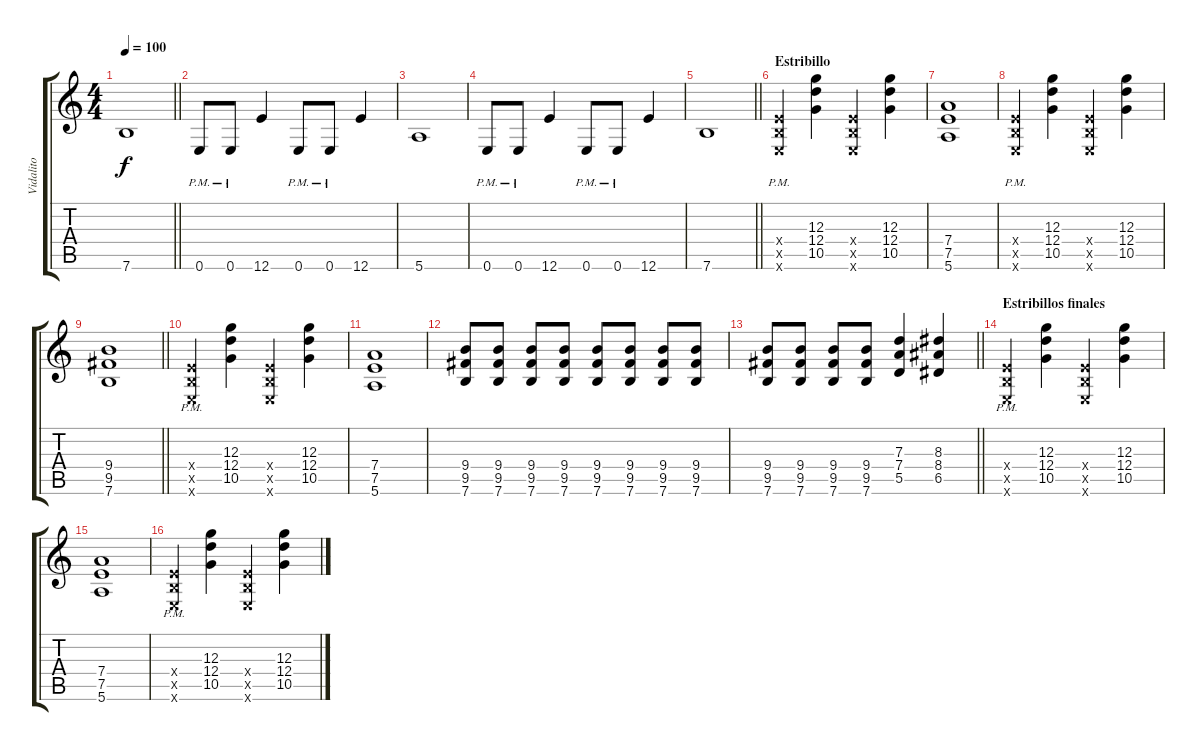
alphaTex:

\track ("Vidalito" "Vidalito") {instrument distortionguitar}
\staff {score tabs}
\tuning (E4 B3 G3 D3 A2 E2) {hide}
\ts (4 4)
\tempo 100
\clef g2
\barLineRight lightlight
\ks c
7.6.1{dy f} |
0.6{pm}.8 0.6{pm}.8 12.6.4 0.6{pm}.8 0.6{pm}.8 12.6.4 |
5.6.1 |
0.6{pm}.8 0.6{pm}.8 12.6.4 0.6{pm}.8 0.6{pm}.8 12.6.4 |
\barLineRight lightlight
7.6.1 |
\section ("" "Estribillo")
(2.4{pm x} 2.5{pm x} 0.6{pm x}).4 (12.3 12.4 10.5).4 (2.4{x} 2.5{x} 0.6{x}).4 (12.3 12.4 10.5).4 |
(7.4 7.5 5.6).1 |
(2.4{pm x} 2.5{pm x} 0.6{pm x}).4 (12.3 12.4 10.5).4 (2.4{x} 2.5{x} 0.6{x}).4 (12.3 12.4 10.5).4 |
\barLineRight lightlight
(9.4 9.5 7.6).1 |
(2.4{pm x} 2.5{pm x} 0.6{pm x}).4 (12.3 12.4 10.5).4 (2.4{x} 2.5{x} 0.6{x}).4 (12.3 12.4 10.5).4 |
(7.4 7.5 5.6).1 |
(9.4 9.5 7.6).8 (9.4 9.5 7.6).8 (9.4 9.5 7.6).8 (9.4 9.5 7.6).8 (9.4 9.5 7.6).8 (9.4 9.5 7.6).8 (9.4 9.5 7.6).8 (9.4 9.5 7.6).8 |
\barLineRight lightlight
(9.4 9.5 7.6).8 (9.4 9.5 7.6).8 (9.4 9.5 7.6).8 (9.4 9.5 7.6).8 (7.3 7.4 5.5).4 (8.3 8.4 6.5).4 |
\section ("" "Estribillos finales")
(2.4{pm x} 2.5{pm x} 0.6{pm x}).4 (12.3 12.4 10.5).4 (2.4{x} 2.5{x} 0.6{x}).4 (12.3 12.4 10.5).4 |
(7.4 7.5 5.6).1 |
(2.4{pm x} 2.5{pm x} 0.6{pm x}).4 (12.3 12.4 10.5).4 (2.4{x} 2.5{x} 0.6{x}).4 (12.3 12.4 10.5).4
